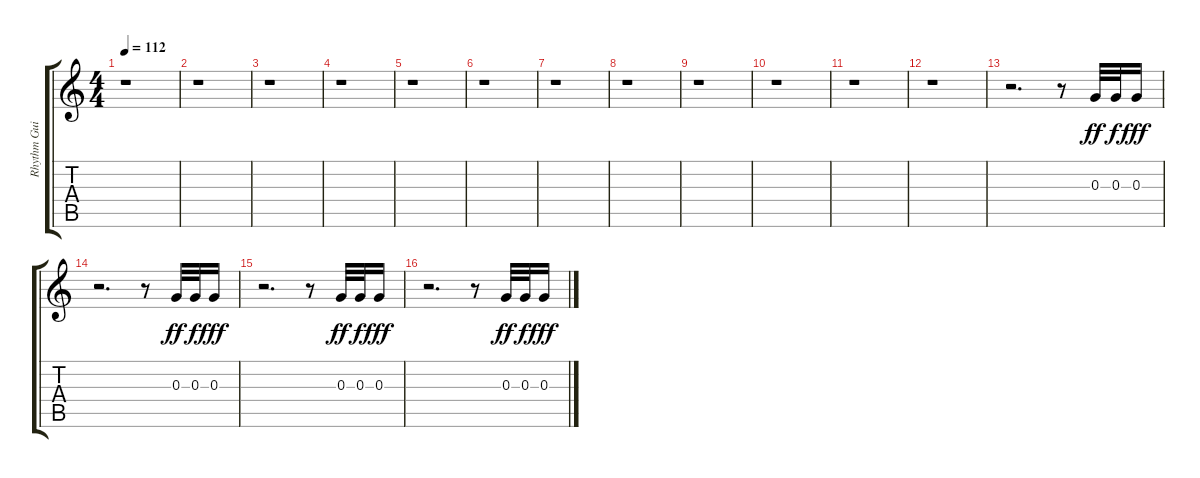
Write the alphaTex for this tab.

\track ("Rhythm Guitar Lick" "Rhythm Gui") {instrument electricguitarclean}
\staff {score tabs}
\tuning (E4 B3 G3 D3 A2 E2) {hide}
\ts (4 4)
\tempo 112
\clef g2
\ks c
r.1{dy ff instrument electricguitarclean} |
r.1 |
r.1 |
r.1 |
r.1 |
r.1 |
r.1 |
r.1 |
r.1 |
r.1 |
r.1 |
r.1 |
r.2{d} r.8 0.3.32 0.3.32{dy f} 0.3.16{dy fff} |
r.2{d} r.8 0.3.32{dy ff} 0.3.32{dy f} 0.3.16{dy fff} |
r.2{d} r.8 0.3.32{dy ff} 0.3.32{dy f} 0.3.16{dy fff} |
r.2{d} r.8 0.3.32{dy ff} 0.3.32{dy f} 0.3.16{dy fff}
